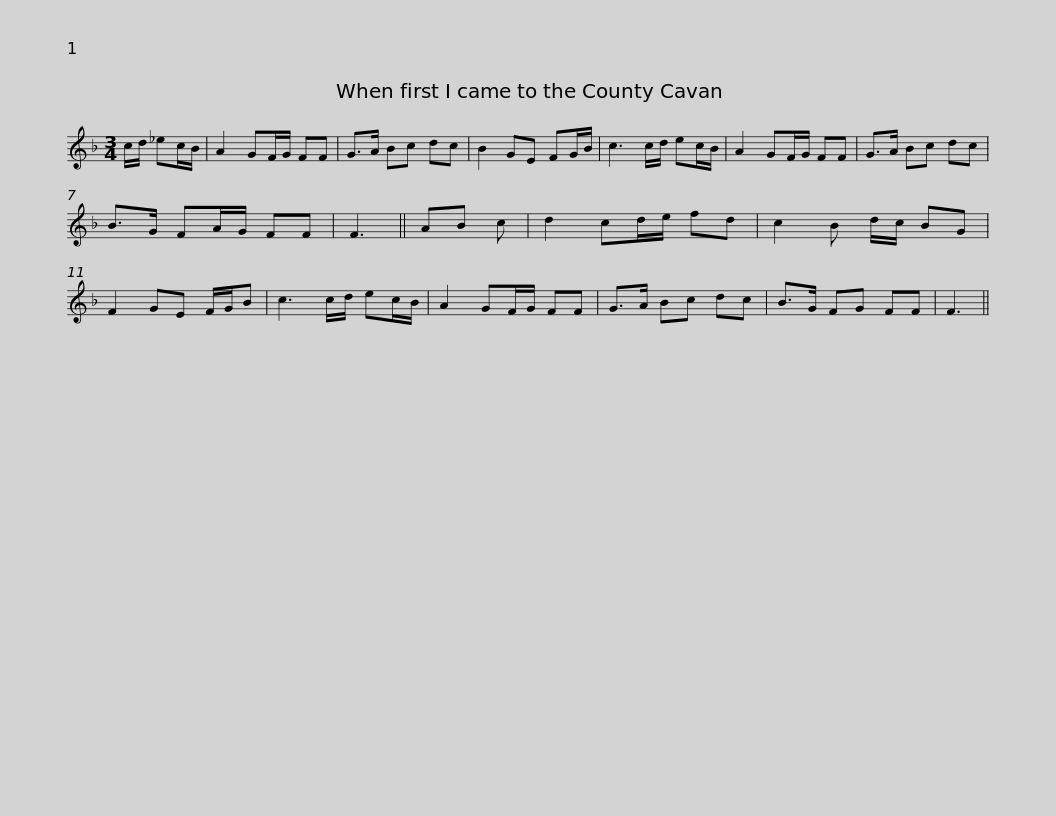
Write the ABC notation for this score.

X:1
L:1/8
M:3/4
I:linebreak $
K:F
V:1 treble
V:1
 c/d/ _ec/B/ | A2 GF/G/ FF | G>A Bc dc | B2 GE FG/B/ | c3 c/d/ ec/B/ | %5
 A2 GF/G/ FF | G>A Bc dc |$ B>G FA/G/ FF | F3 || AB c | %10
 d2 cd/e/ fd | c2 B d/c/ BG | F2 GE F/G/B | c3 c/d/ ec/B/ | A2 GF/G/ FF |$ %15
 G>A Bc dc | B>G FG FF | F3 || %18
